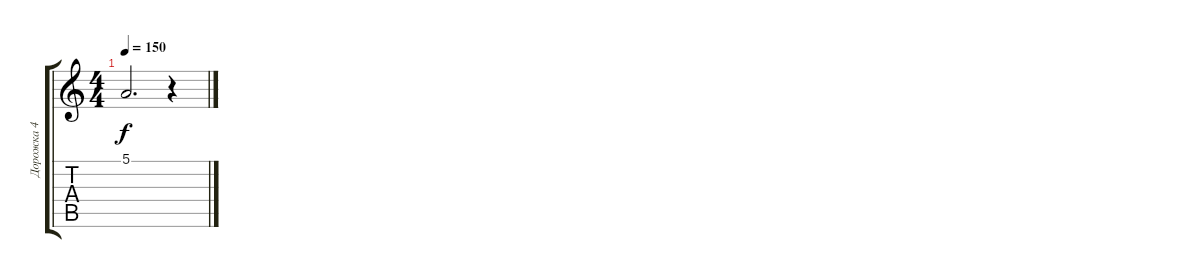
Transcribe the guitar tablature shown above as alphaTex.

\track ("Дорожка 4" "Дорожка 4") {instrument acousticgrandpiano}
\staff {score tabs}
\tuning (E4 B3 G3 D3 A2 E2) {hide}
\ts (4 4)
\tempo 150
\clef g2
\ks c
5.1.2{d dy f} r.4
